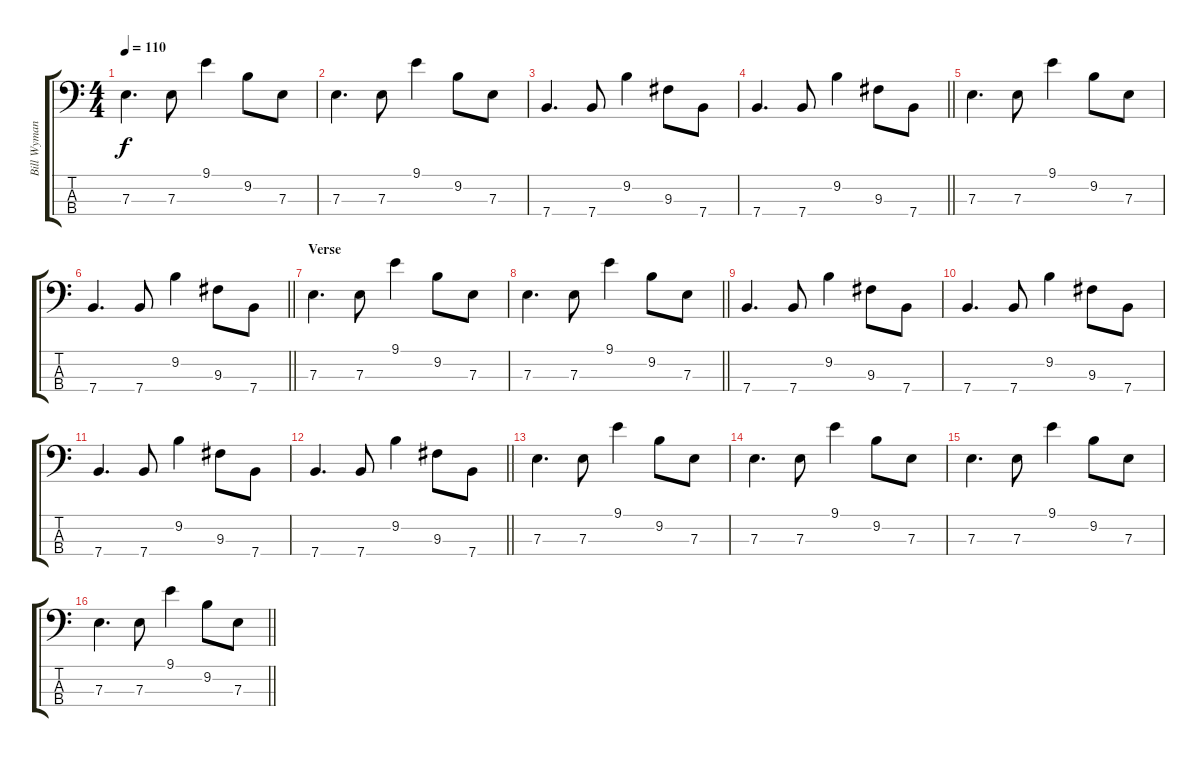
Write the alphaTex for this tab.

\track ("Bill Wyman" "Bill Wyman") {instrument electricbassfinger}
\staff {score tabs}
\tuning (G2 D2 A1 E1) {hide}
\ts (4 4)
\tempo 110
\clef f4
\ks c
7.3.4{d dy f} 7.3.8 9.1.4 9.2.8 7.3.8 |
7.3.4{d} 7.3.8 9.1.4 9.2.8 7.3.8 |
7.4.4{d} 7.4.8 9.2.4 9.3.8 7.4.8 |
\barLineRight lightlight
7.4.4{d} 7.4.8 9.2.4 9.3.8 7.4.8 |
7.3.4{d} 7.3.8 9.1.4 9.2.8 7.3.8 |
\barLineRight lightlight
7.4.4{d} 7.4.8 9.2.4 9.3.8 7.4.8 |
\section ("" "Verse")
7.3.4{d} 7.3.8 9.1.4 9.2.8 7.3.8 |
\barLineRight lightlight
7.3.4{d} 7.3.8 9.1.4 9.2.8 7.3.8 |
7.4.4{d} 7.4.8 9.2.4 9.3.8 7.4.8 |
7.4.4{d} 7.4.8 9.2.4 9.3.8 7.4.8 |
7.4.4{d} 7.4.8 9.2.4 9.3.8 7.4.8 |
\barLineRight lightlight
7.4.4{d} 7.4.8 9.2.4 9.3.8 7.4.8 |
7.3.4{d} 7.3.8 9.1.4 9.2.8 7.3.8 |
7.3.4{d} 7.3.8 9.1.4 9.2.8 7.3.8 |
7.3.4{d} 7.3.8 9.1.4 9.2.8 7.3.8 |
\barLineRight lightlight
7.3.4{d} 7.3.8 9.1.4 9.2.8 7.3.8
